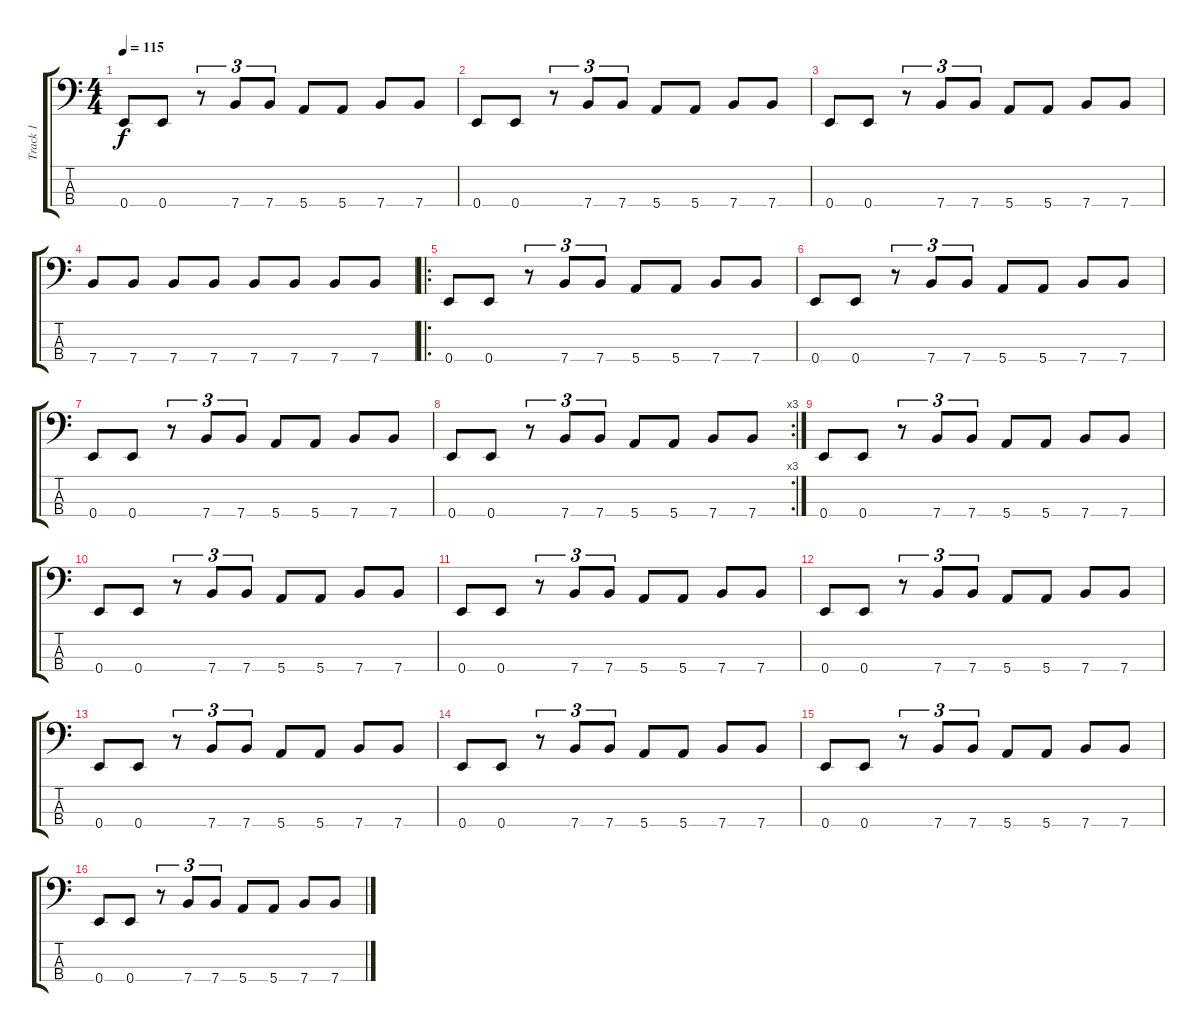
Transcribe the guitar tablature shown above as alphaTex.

\track ("Track 1" "Track 1") {instrument electricbassfinger}
\staff {score tabs}
\tuning (G2 D2 A1 E1) {hide}
\ts (4 4)
\tempo 115
\clef f4
\ks c
0.4.8{dy f} 0.4.8 r.8{tu (3 2)} 7.4.8{tu (3 2)} 7.4.8{tu (3 2)} 5.4.8 5.4.8 7.4.8 7.4.8 |
0.4.8 0.4.8 r.8{tu (3 2)} 7.4.8{tu (3 2)} 7.4.8{tu (3 2)} 5.4.8 5.4.8 7.4.8 7.4.8 |
0.4.8 0.4.8 r.8{tu (3 2)} 7.4.8{tu (3 2)} 7.4.8{tu (3 2)} 5.4.8 5.4.8 7.4.8 7.4.8 |
7.4.8 7.4.8 7.4.8 7.4.8 7.4.8 7.4.8 7.4.8 7.4.8 |
\ro
0.4.8 0.4.8 r.8{tu (3 2)} 7.4.8{tu (3 2)} 7.4.8{tu (3 2)} 5.4.8 5.4.8 7.4.8 7.4.8 |
0.4.8 0.4.8 r.8{tu (3 2)} 7.4.8{tu (3 2)} 7.4.8{tu (3 2)} 5.4.8 5.4.8 7.4.8 7.4.8 |
0.4.8 0.4.8 r.8{tu (3 2)} 7.4.8{tu (3 2)} 7.4.8{tu (3 2)} 5.4.8 5.4.8 7.4.8 7.4.8 |
\rc 3
0.4.8 0.4.8 r.8{tu (3 2)} 7.4.8{tu (3 2)} 7.4.8{tu (3 2)} 5.4.8 5.4.8 7.4.8 7.4.8 |
0.4.8 0.4.8 r.8{tu (3 2)} 7.4.8{tu (3 2)} 7.4.8{tu (3 2)} 5.4.8 5.4.8 7.4.8 7.4.8 |
0.4.8 0.4.8 r.8{tu (3 2)} 7.4.8{tu (3 2)} 7.4.8{tu (3 2)} 5.4.8 5.4.8 7.4.8 7.4.8 |
0.4.8 0.4.8 r.8{tu (3 2)} 7.4.8{tu (3 2)} 7.4.8{tu (3 2)} 5.4.8 5.4.8 7.4.8 7.4.8 |
0.4.8 0.4.8 r.8{tu (3 2)} 7.4.8{tu (3 2)} 7.4.8{tu (3 2)} 5.4.8 5.4.8 7.4.8 7.4.8 |
0.4.8 0.4.8 r.8{tu (3 2)} 7.4.8{tu (3 2)} 7.4.8{tu (3 2)} 5.4.8 5.4.8 7.4.8 7.4.8 |
0.4.8 0.4.8 r.8{tu (3 2)} 7.4.8{tu (3 2)} 7.4.8{tu (3 2)} 5.4.8 5.4.8 7.4.8 7.4.8 |
0.4.8 0.4.8 r.8{tu (3 2)} 7.4.8{tu (3 2)} 7.4.8{tu (3 2)} 5.4.8 5.4.8 7.4.8 7.4.8 |
0.4.8 0.4.8 r.8{tu (3 2)} 7.4.8{tu (3 2)} 7.4.8{tu (3 2)} 5.4.8 5.4.8 7.4.8 7.4.8
